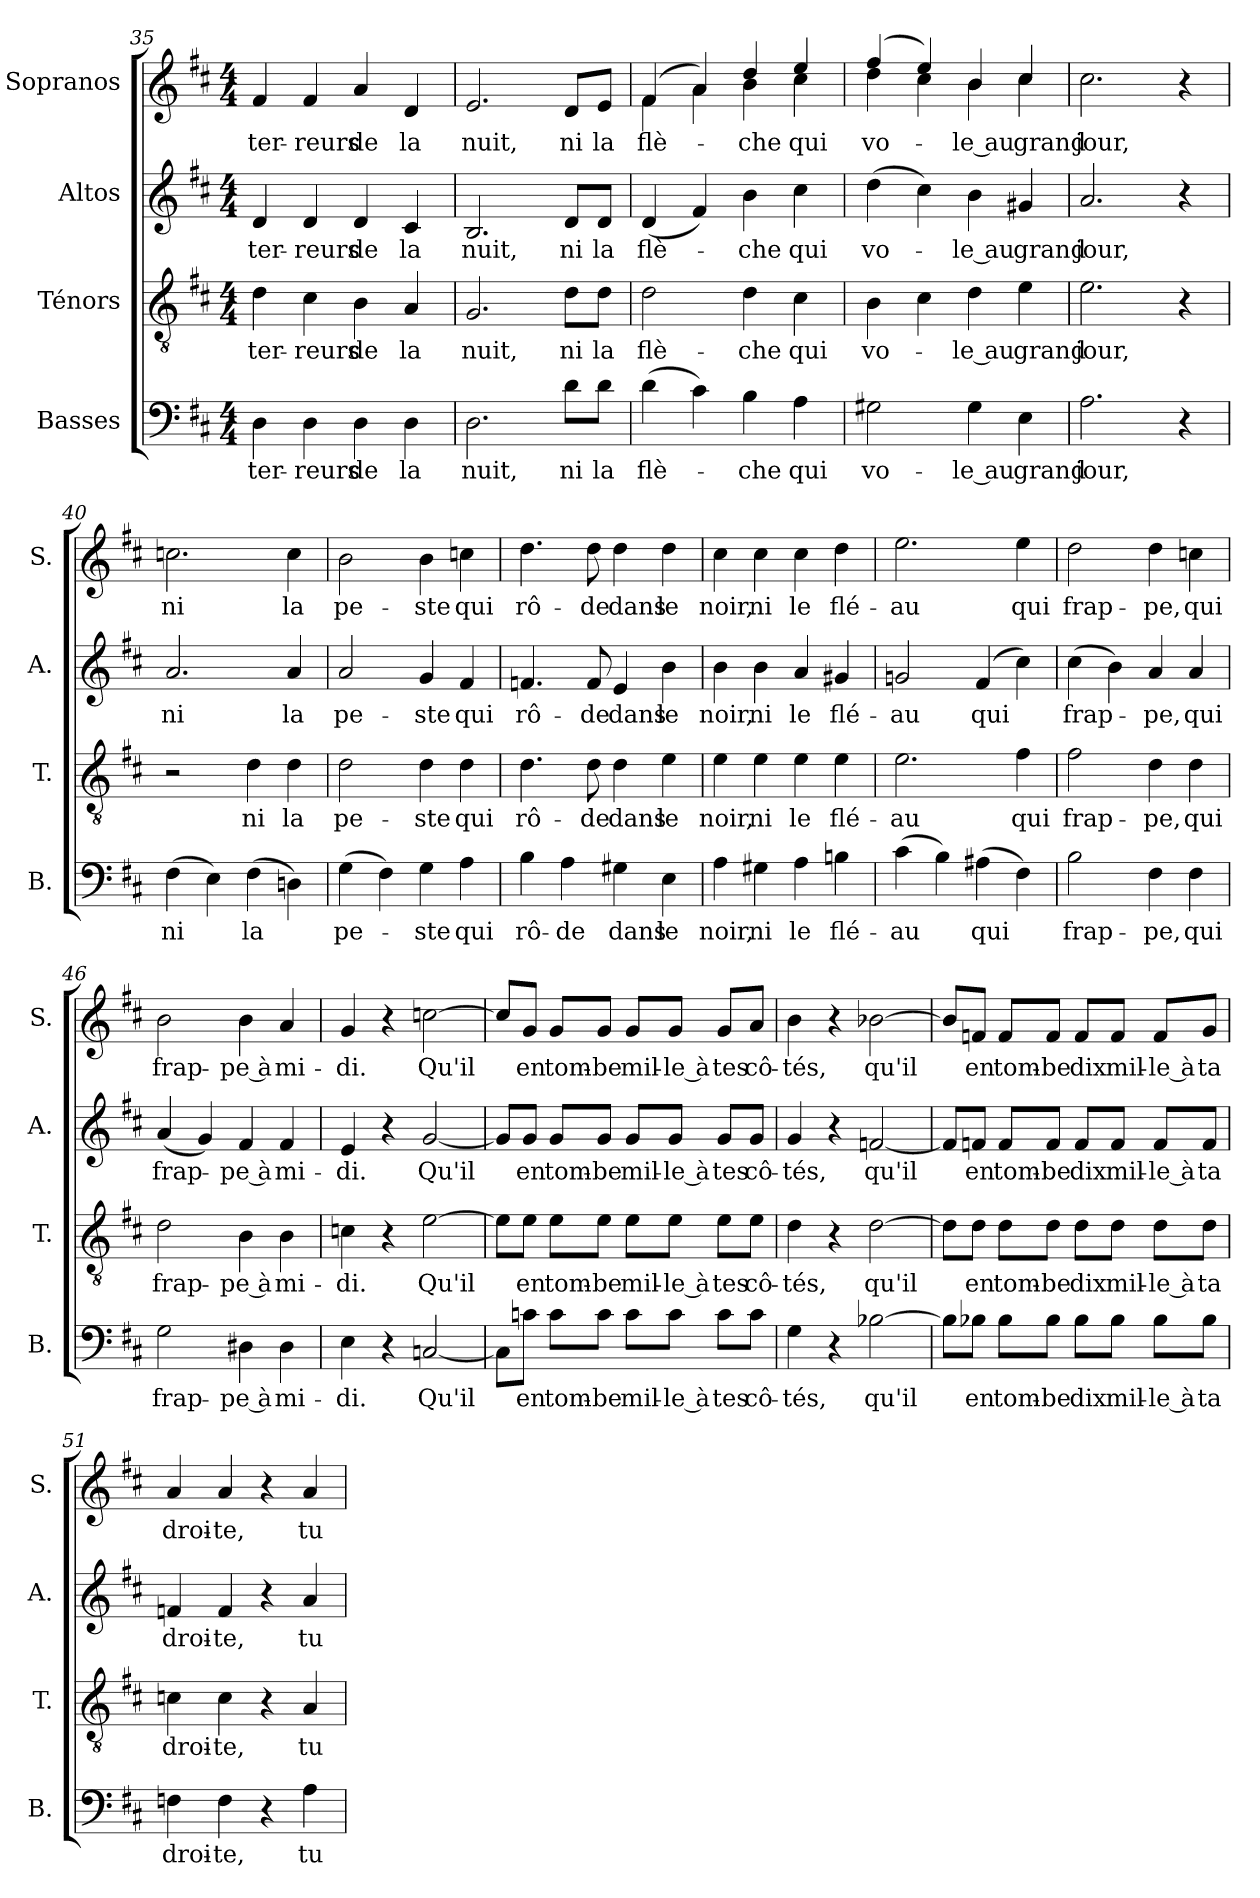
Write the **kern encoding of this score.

**kern	**text	**kern	**text	**kern	**text	**kern	**text
*part4	*part4	*part3	*part3	*part2	*part2	*part1	*part1
*staff4	*staff4	*staff3	*staff3	*staff2	*staff2	*staff1	*staff1
*I"Basses	*	*I"Ténors	*	*I"Altos	*	*I"Sopranos	*
*I'B.	*	*I'T.	*	*I'A.	*	*I'S.	*
*clefF4	*	*clefGv2	*	*clefG2	*	*clefG2	*
*	*	*ITrd7c12	*	*	*	*	*
*k[f#c#]	*	*k[f#c#]	*	*k[f#c#]	*	*k[f#c#]	*
*D:	*	*D:	*	*D:	*	*D:	*
*M4/4	*	*M4/4	*	*M4/4	*	*M4/4	*
=35	=35	=35	=35	=35	=35	=35	=35
!	!LO:LY:b	!	!LO:LY:b	!	!LO:LY:b	!	!LO:LY:b
4D\	ter-	4D\	ter-	4d/	ter-	4f#/	ter-
!	!LO:LY:b	!	!LO:LY:b	!	!LO:LY:b	!	!LO:LY:b
4D\	-reurs	4C#\	-reurs	4d/	-reurs	4f#/	-reurs
!	!LO:LY:b	!	!LO:LY:b	!	!LO:LY:b	!	!LO:LY:b
4D\	de	4BB\	de	4d/	de	4a/	de
!	!LO:LY:b	!	!LO:LY:b	!	!LO:LY:b	!	!LO:LY:b
4D\	la	4AA/	la	4c#/	la	4d/	la
=36	=36	=36	=36	=36	=36	=36	=36
!	!LO:LY:b	!	!LO:LY:b	!	!LO:LY:b	!	!LO:LY:b
2.D\	nuit,	2.GG/	nuit,	2.B/	nuit,	2.e/	nuit,
!	!LO:LY:b	!	!LO:LY:b	!	!LO:LY:b	!	!LO:LY:b
8d\L	ni	8D\L	ni	8d/L	ni	8d/L	ni
!	!LO:LY:b	!	!LO:LY:b	!	!LO:LY:b	!	!LO:LY:b
8d\J	la	8D\J	la	8d/J	la	8e/J	la
=37	=37	=37	=37	=37	=37	=37	=37
!	!LO:LY:b	!	!LO:LY:b	!	!LO:LY:b	!	!LO:LY:b
*	*	*	*	*	*	*^	*
(>4d\	flè-	2D\	flè-	(<4d/	flè-	(4f#/	4f#\	flè-
4c#\)	.	.	.	4f#/)	.	4a/)	4a\	.
!	!LO:LY:b	!	!LO:LY:b	!	!LO:LY:b	!	!	!LO:LY:b
4B\	-che	4D\	-che	4b\	-che	4dd/	4b\	-che
!	!LO:LY:b	!	!LO:LY:b	!	!LO:LY:b	!	!	!LO:LY:b
4A\	qui	4C#\	qui	4cc#\	qui	4ee/	4cc#\	qui
=38	=38	=38	=38	=38	=38	=38	=38	=38
!	!LO:LY:b	!	!LO:LY:b	!	!LO:LY:b	!	!	!LO:LY:b
2G#X\	vo-	4BB\	vo-	(>4dd\	vo-	(4ff#/	4dd\	vo-
.	.	4C#\	.	4cc#\)	.	4ee/)	4cc#\	.
!	!LO:LY:b	!	!LO:LY:b	!	!LO:LY:b	!	!	!LO:LY:b
4G#\	-le au	4D\	-le au	4b\	-le au	4b/	4b\	-le au
!	!LO:LY:b	!	!LO:LY:b	!	!LO:LY:b	!	!	!LO:LY:b
4E\	grand	4E\	grand	4g#X/	grand	4cc#/	4cc#\	grand
=39	=39	=39	=39	=39	=39	=39	=39	=39
!	!LO:LY:b	!	!LO:LY:b	!	!LO:LY:b	!	!	!LO:LY:b
*	*	*	*	*	*	*v	*v	*
2.A\	jour,	2.E\	jour,	2.a/	jour,	2.cc#\	jour,
4r	.	4r	.	4r	.	4r	.
!!LO:PB:g=z
=40	=40	=40	=40	=40	=40	=40	=40
!	!LO:LY:b	!	!	!	!LO:LY:b	!	!LO:LY:b
(>4F#\	ni	2r	.	2.a/	ni	2.ccn\	ni
4E\)	.	.	.	.	.	.	.
!	!LO:LY:b	!	!LO:LY:b	!	!	!	!
(>4F#\	la	4D\	ni	.	.	.	.
!	!	!	!LO:LY:b	!	!LO:LY:b	!	!LO:LY:b
4Dn\)	.	4D\	la	4a/	la	4cc\	la
=41	=41	=41	=41	=41	=41	=41	=41
!	!LO:LY:b	!	!LO:LY:b	!	!LO:LY:b	!	!LO:LY:b
(>4G\	pe-	2D\	pe-	2a/	pe-	2b\	pe-
4F#\)	.	.	.	.	.	.	.
!	!LO:LY:b	!	!LO:LY:b	!	!LO:LY:b	!	!LO:LY:b
4G\	-ste	4D\	-ste	4g/	-ste	4b\	-ste
!	!LO:LY:b	!	!LO:LY:b	!	!LO:LY:b	!	!LO:LY:b
4A\	qui	4D\	qui	4f#/	qui	4ccn\	qui
=42	=42	=42	=42	=42	=42	=42	=42
!	!LO:LY:b	!	!LO:LY:b	!	!LO:LY:b	!	!LO:LY:b
4B\	rô-	4.D\	rô-	4.fn/	rô-	4.dd\	rô-
!	!LO:LY:b	!	!	!	!	!	!
4A\	-de	.	.	.	.	.	.
!	!	!	!LO:LY:b	!	!LO:LY:b	!	!LO:LY:b
.	.	8D\	-de	8f/	-de	8dd\	-de
!	!LO:LY:b	!	!LO:LY:b	!	!LO:LY:b	!	!LO:LY:b
4G#X\	dans	4D\	dans	4e/	dans	4dd\	dans
!	!LO:LY:b	!	!LO:LY:b	!	!LO:LY:b	!	!LO:LY:b
4E\	le	4E\	le	4b\	le	4dd\	le
=43	=43	=43	=43	=43	=43	=43	=43
!	!LO:LY:b	!	!LO:LY:b	!	!LO:LY:b	!	!LO:LY:b
4A\	noir,	4E\	noir,	4b\	noir,	4cc#\	noir,
!	!LO:LY:b	!	!LO:LY:b	!	!LO:LY:b	!	!LO:LY:b
4G#X\	ni	4E\	ni	4b\	ni	4cc#\	ni
!	!LO:LY:b	!	!LO:LY:b	!	!LO:LY:b	!	!LO:LY:b
4A\	le	4E\	le	4a/	le	4cc#\	le
!	!LO:LY:b	!	!LO:LY:b	!	!LO:LY:b	!	!LO:LY:b
4Bn\	flé-	4E\	flé-	4g#X/	flé-	4dd\	flé-
=44	=44	=44	=44	=44	=44	=44	=44
!	!LO:LY:b	!	!LO:LY:b	!	!LO:LY:b	!	!LO:LY:b
(>4c#\	-au	2.E\	-au	2gn/	-au	2.ee\	-au
4B\)	.	.	.	.	.	.	.
!	!LO:LY:b	!	!	!	!LO:LY:b	!	!
(>4A#X\	qui	.	.	(4f#/	qui	.	.
!	!	!	!LO:LY:b	!	!	!	!LO:LY:b
4F#\)	.	4F#\	qui	4cc#\)	.	4ee\	qui
=45	=45	=45	=45	=45	=45	=45	=45
!	!LO:LY:b	!	!LO:LY:b	!	!LO:LY:b	!	!LO:LY:b
2B\	frap-	2F#\	frap-	(>4cc#\	frap-	2dd\	frap-
.	.	.	.	4b\)	.	.	.
!	!LO:LY:b	!	!LO:LY:b	!	!LO:LY:b	!	!LO:LY:b
4F#\	-pe,	4D\	-pe,	4a/	-pe,	4dd\	-pe,
!	!LO:LY:b	!	!LO:LY:b	!	!LO:LY:b	!	!LO:LY:b
4F#\	qui	4D\	qui	4a/	qui	4ccn\	qui
=46	=46	=46	=46	=46	=46	=46	=46
!	!LO:LY:b	!	!LO:LY:b	!	!LO:LY:b	!	!LO:LY:b
2G\	frap-	2D\	frap-	(<4a/	frap-	2b\	frap-
.	.	.	.	4g/)	.	.	.
!	!LO:LY:b	!	!LO:LY:b	!	!LO:LY:b	!	!LO:LY:b
4D#X\	-pe à	4BB\	-pe à	4f#/	-pe à	4b\	-pe à
!	!LO:LY:b	!	!LO:LY:b	!	!LO:LY:b	!	!LO:LY:b
4D#\	mi-	4BB\	mi-	4f#/	mi-	4a/	mi-
!!LO:LB:g=z
=47	=47	=47	=47	=47	=47	=47	=47
!	!LO:LY:b	!	!LO:LY:b	!	!LO:LY:b	!	!LO:LY:b
4E\	-di.	4Cn\	-di.	4e/	-di.	4g/	-di.
4r	.	4r	.	4r	.	4r	.
!	!LO:LY:b	!	!LO:LY:b	!	!LO:LY:b	!	!LO:LY:b
[<2Cn/	Qu'il	[>2E\	Qu'il	[<2g/	Qu'il	[>2ccn\	Qu'il
=48	=48	=48	=48	=48	=48	=48	=48
8C\L]	.	8E\L]	.	8g/L]	.	8cc/L]	.
!	!LO:LY:b	!	!LO:LY:b	!	!LO:LY:b	!	!LO:LY:b
8cn\J	en	8E\J	en	8g/J	en	8g/J	en
!	!LO:LY:b	!	!LO:LY:b	!	!LO:LY:b	!	!LO:LY:b
8c\L	tom-	8E\L	tom-	8g/L	tom-	8g/L	tom-
!	!LO:LY:b	!	!LO:LY:b	!	!LO:LY:b	!	!LO:LY:b
8c\J	-be	8E\J	-be	8g/J	-be	8g/J	-be
!	!LO:LY:b	!	!LO:LY:b	!	!LO:LY:b	!	!LO:LY:b
8c\L	mil-	8E\L	mil-	8g/L	mil-	8g/L	mil-
!	!LO:LY:b	!	!LO:LY:b	!	!LO:LY:b	!	!LO:LY:b
8c\J	-le à	8E\J	-le à	8g/J	-le à	8g/J	-le à
!	!LO:LY:b	!	!LO:LY:b	!	!LO:LY:b	!	!LO:LY:b
8c\L	tes	8E\L	tes	8g/L	tes	8g/L	tes
!	!LO:LY:b	!	!LO:LY:b	!	!LO:LY:b	!	!LO:LY:b
8c\J	cô-	8E\J	cô-	8g/J	cô-	8a/J	cô-
=49	=49	=49	=49	=49	=49	=49	=49
!	!LO:LY:b	!	!LO:LY:b	!	!LO:LY:b	!	!LO:LY:b
4G\	-tés,	4D\	-tés,	4g/	-tés,	4b\	-tés,
4r	.	4r	.	4r	.	4r	.
!	!LO:LY:b	!	!LO:LY:b	!	!LO:LY:b	!	!LO:LY:b
[>2B-X\	qu'il	[>2D\	qu'il	[<2fn/	qu'il	[>2b-X\	qu'il
=50	=50	=50	=50	=50	=50	=50	=50
8B-\L]	.	8D\L]	.	8f/L]	.	8b-/L]	.
!	!LO:LY:b	!	!LO:LY:b	!	!LO:LY:b	!	!LO:LY:b
8B-X\J	en	8D\J	en	8fn/J	en	8fn/J	en
!	!LO:LY:b	!	!LO:LY:b	!	!LO:LY:b	!	!LO:LY:b
8B-\L	tom-	8D\L	tom-	8f/L	tom-	8f/L	tom-
!	!LO:LY:b	!	!LO:LY:b	!	!LO:LY:b	!	!LO:LY:b
8B-\J	-be	8D\J	-be	8f/J	-be	8f/J	-be
!	!LO:LY:b	!	!LO:LY:b	!	!LO:LY:b	!	!LO:LY:b
8B-\L	dix	8D\L	dix	8f/L	dix	8f/L	dix
!	!LO:LY:b	!	!LO:LY:b	!	!LO:LY:b	!	!LO:LY:b
8B-\J	mil-	8D\J	mil-	8f/J	mil-	8f/J	mil-
!	!LO:LY:b	!	!LO:LY:b	!	!LO:LY:b	!	!LO:LY:b
8B-\L	-le à	8D\L	-le à	8f/L	-le à	8f/L	-le à
!	!LO:LY:b	!	!LO:LY:b	!	!LO:LY:b	!	!LO:LY:b
8B-\J	ta	8D\J	ta	8f/J	ta	8g/J	ta
=51	=51	=51	=51	=51	=51	=51	=51
!	!LO:LY:b	!	!LO:LY:b	!	!LO:LY:b	!	!LO:LY:b
4Fn\	droi-	4Cn\	droi-	4fn/	droi-	4a/	droi-
!	!LO:LY:b	!	!LO:LY:b	!	!LO:LY:b	!	!LO:LY:b
4F\	-te,	4C\	-te,	4f/	-te,	4a/	-te,
4r	.	4r	.	4r	.	4r	.
!	!LO:LY:b	!	!LO:LY:b	!	!LO:LY:b	!	!LO:LY:b
4A\	tu	4AA/	tu	4a/	tu	4a/	tu
=	=	=	=	=	=	=	=
*-	*-	*-	*-	*-	*-	*-	*-
